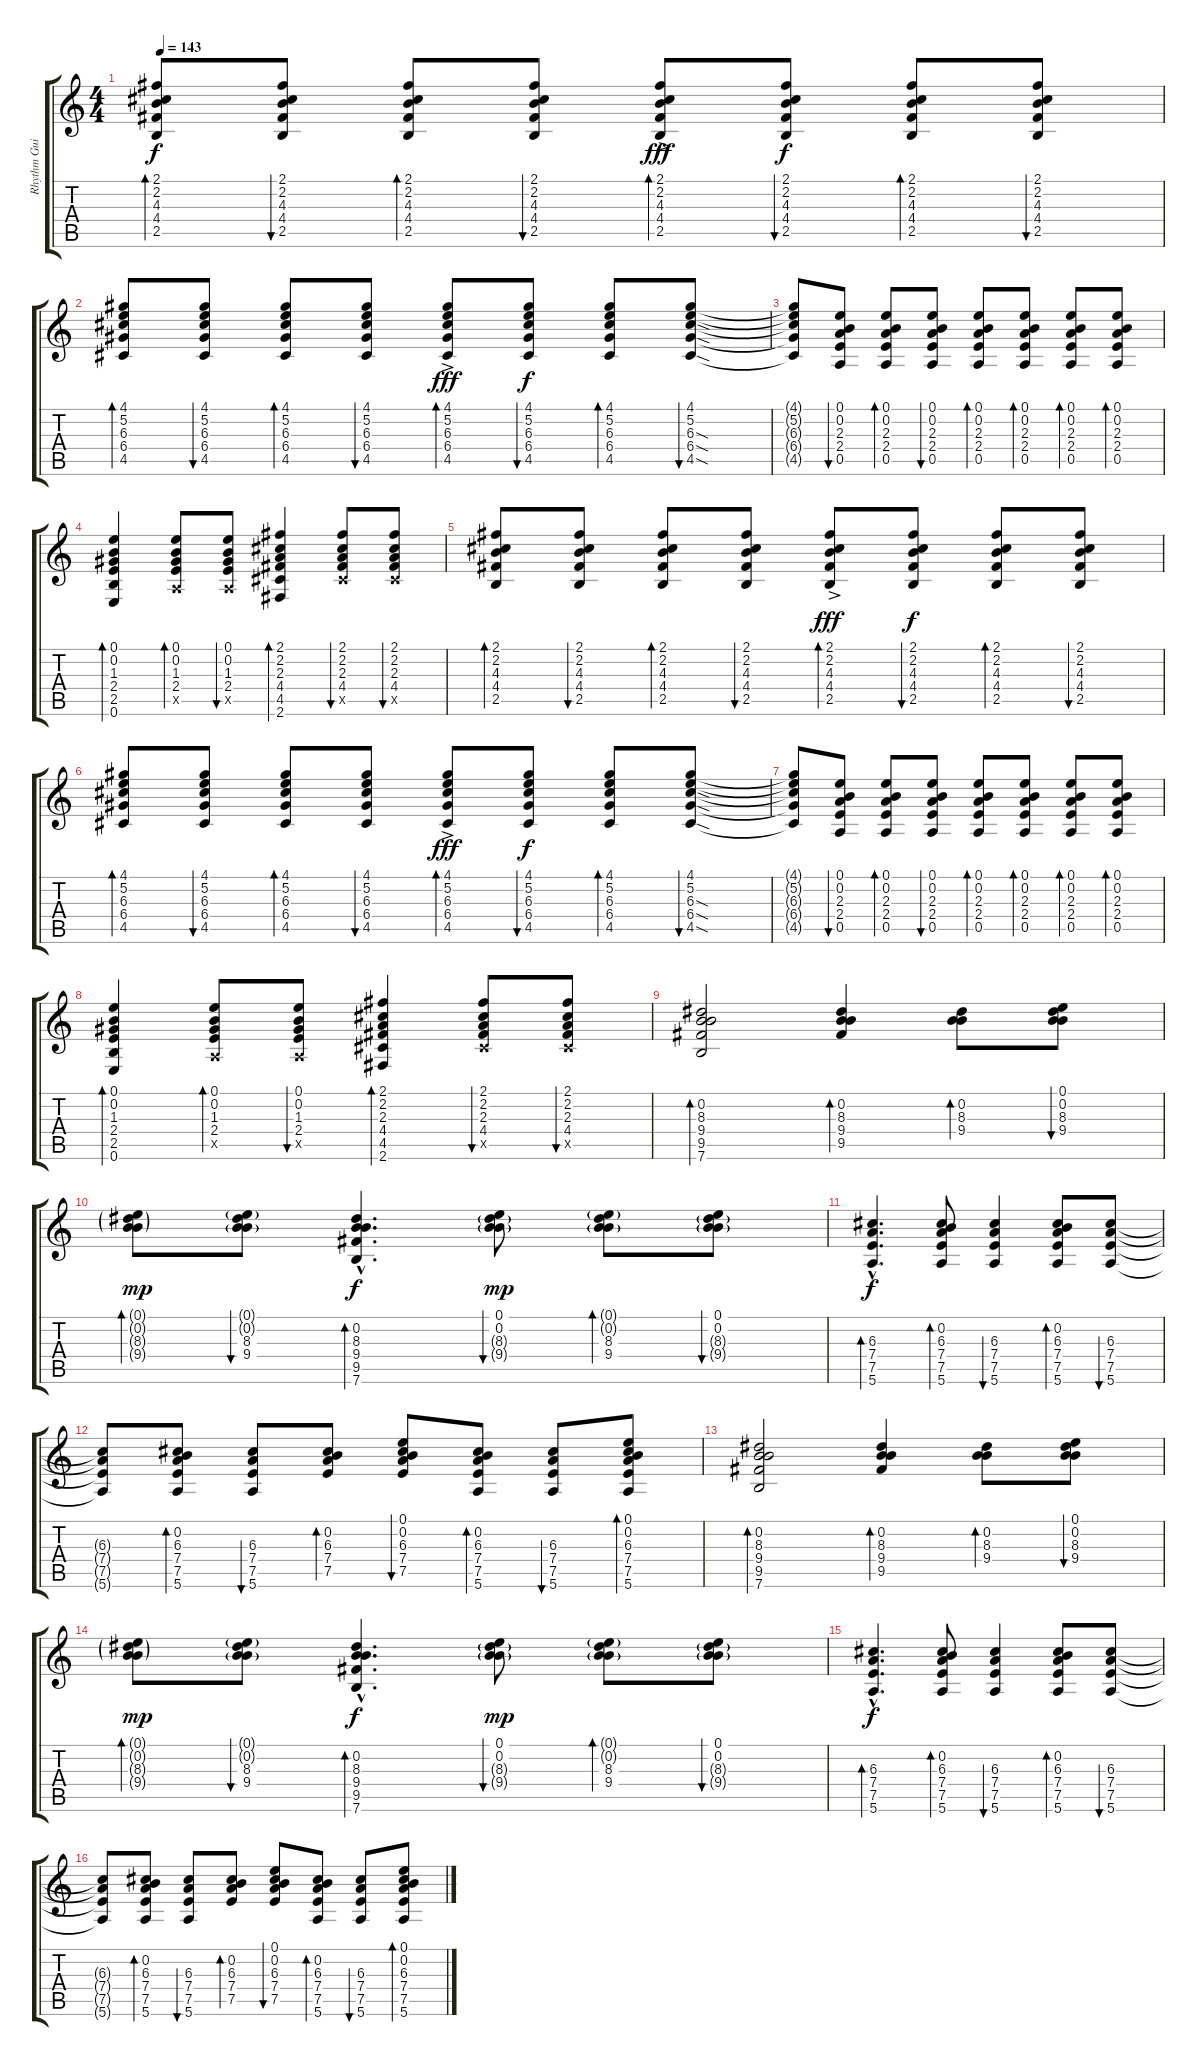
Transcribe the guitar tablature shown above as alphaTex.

\track ("Rhythm Guitar" "Rhythm Gui") {instrument acousticguitarsteel}
\staff {score tabs}
\tuning (E4 B3 G3 D3 A2 E2) {hide}
\ts (4 4)
\tempo 143
\clef g2
\ks c
(2.1 2.2 4.3 4.4 2.5).8{bd 30 dy f} (2.1 2.2 4.3 4.4 2.5).8{bu 30} (2.1 2.2 4.3 4.4 2.5).8{bd 30} (2.1 2.2 4.3 4.4 2.5).8{bu 30} (2.1 2.2 4.3{ac} 4.4 2.5).8{bd 30 dy fff} (2.1 2.2 4.3 4.4 2.5).8{bu 30 dy f} (2.1 2.2 4.3 4.4 2.5).8{bd 30} (2.1 2.2 4.3 4.4 2.5).8{bu 30} |
(4.1 5.2 6.3 6.4 4.5).8{bd 30} (4.1 5.2 6.3 6.4 4.5).8{bu 30} (4.1 5.2 6.3 6.4 4.5).8{bd 30} (4.1 5.2 6.3 6.4 4.5).8{bu 30} (4.1{ac} 5.2 6.3 6.4 4.5).8{bd 30 dy fff} (4.1 5.2 6.3 6.4 4.5).8{bu 30 dy f} (4.1 5.2 6.3 6.4 4.5).8{bd 30} (4.1 5.2 6.3{sod} 6.4{sod} 4.5{sod}).8{bu 30} |
(4.1{t} 5.2{t} 6.3{t} 6.4{t} 4.5{t}).8 (0.1 0.2 2.3 2.4 0.5).8{bu 30} (0.1 0.2 2.3 2.4 0.5).8{bd 30} (0.1 0.2 2.3 2.4 0.5).8{bu 30} (0.1 0.2 2.3 2.4 0.5).8{bd 30} (0.1 0.2 2.3 2.4 0.5).8{bd 30} (0.1 0.2 2.3 2.4 0.5).8{bd 30} (0.1 0.2 2.3 2.4 0.5).8{bd 30} |
(0.1 0.2 1.3 2.4 2.5 0.6).4{bd 30} (0.1 0.2 1.3 2.4 0.5{x}).8{bd 30} (0.1 0.2 1.3 2.4 0.5{x}).8{bu 30} (2.1 2.2 2.3 4.4 4.5 2.6).4{bd 30} (2.1 2.2 2.3 4.4 4.5{x}).8{bu 30} (2.1 2.2 2.3 4.4 4.5{x}).8{bu 30} |
(2.1 2.2 4.3 4.4 2.5).8{bd 30} (2.1 2.2 4.3 4.4 2.5).8{bu 30} (2.1 2.2 4.3 4.4 2.5).8{bd 30} (2.1 2.2 4.3 4.4 2.5).8{bu 30} (2.1 2.2 4.3{ac} 4.4 2.5).8{bd 30 dy fff} (2.1 2.2 4.3 4.4 2.5).8{bu 30 dy f} (2.1 2.2 4.3 4.4 2.5).8{bd 30} (2.1 2.2 4.3 4.4 2.5).8{bu 30} |
(4.1 5.2 6.3 6.4 4.5).8{bd 30} (4.1 5.2 6.3 6.4 4.5).8{bu 30} (4.1 5.2 6.3 6.4 4.5).8{bd 30} (4.1 5.2 6.3 6.4 4.5).8{bu 30} (4.1{ac} 5.2 6.3 6.4 4.5).8{bd 30 dy fff} (4.1 5.2 6.3 6.4 4.5).8{bu 30 dy f} (4.1 5.2 6.3 6.4 4.5).8{bd 30} (4.1 5.2 6.3{sod} 6.4{sod} 4.5{sod}).8{bu 30} |
(4.1{t} 5.2{t} 6.3{t} 6.4{t} 4.5{t}).8 (0.1 0.2 2.3 2.4 0.5).8{bu 30} (0.1 0.2 2.3 2.4 0.5).8{bd 30} (0.1 0.2 2.3 2.4 0.5).8{bu 30} (0.1 0.2 2.3 2.4 0.5).8{bd 30} (0.1 0.2 2.3 2.4 0.5).8{bd 30} (0.1 0.2 2.3 2.4 0.5).8{bd 30} (0.1 0.2 2.3 2.4 0.5).8{bd 30} |
(0.1 0.2 1.3 2.4 2.5 0.6).4{bd 30} (0.1 0.2 1.3 2.4 0.5{x}).8{bd 30} (0.1 0.2 1.3 2.4 0.5{x}).8{bu 30} (2.1 2.2 2.3 4.4 4.5 2.6).4{bd 30} (2.1 2.2 2.3 4.4 4.5{x}).8{bu 30} (2.1 2.2 2.3 4.4 4.5{x}).8{bu 30} |
(0.2 8.3 9.4 9.5 7.6).2{bd 30} (0.2 8.3 9.4 9.5).4{bd 30} (0.2 8.3 9.4).8{bd 30} (0.1 0.2 8.3 9.4).8{bu 30} |
(0.1{g} 0.2{g} 8.3{g} 9.4{g}).8{bd 30 dy mp} (0.1{g} 0.2{g} 8.3 9.4).8{bu 30} (0.2{hac} 8.3{hac} 9.4{hac} 9.5{hac} 7.6{hac}).4{d bd 30 dy f} (0.1 0.2 8.3{g} 9.4{g}).8{bu 30 dy mp} (0.1{g} 0.2{g} 8.3 9.4).8{bd 30} (0.1 0.2 8.3{g} 9.4{g}).8{bu 30} |
(6.3{hac} 7.4{hac} 7.5{hac} 5.6{hac}).4{d bd 30 dy f} (0.2 6.3 7.4 7.5 5.6).8{bd 30} (6.3 7.4 7.5 5.6).4{bu 30} (0.2 6.3 7.4 7.5 5.6).8{bd 30} (6.3 7.4 7.5 5.6).8{bu 30} |
(6.3{t} 7.4{t} 7.5{t} 5.6{t}).8 (0.2 6.3 7.4 7.5 5.6).8{bd 30} (6.3 7.4 7.5 5.6).8{bu 30} (0.2 6.3 7.4 7.5).8{bd 30} (0.1 0.2 6.3 7.4 7.5).8{bu 30} (0.2 6.3 7.4 7.5 5.6).8{bd 30} (6.3 7.4 7.5 5.6).8{bu 30} (0.1 0.2 6.3 7.4 7.5 5.6).8{bd 30} |
(0.2 8.3 9.4 9.5 7.6).2{bd 30} (0.2 8.3 9.4 9.5).4{bd 30} (0.2 8.3 9.4).8{bd 30} (0.1 0.2 8.3 9.4).8{bu 30} |
(0.1{g} 0.2{g} 8.3{g} 9.4{g}).8{bd 30 dy mp} (0.1{g} 0.2{g} 8.3 9.4).8{bu 30} (0.2{hac} 8.3{hac} 9.4{hac} 9.5{hac} 7.6{hac}).4{d bd 30 dy f} (0.1 0.2 8.3{g} 9.4{g}).8{bu 30 dy mp} (0.1{g} 0.2{g} 8.3 9.4).8{bd 30} (0.1 0.2 8.3{g} 9.4{g}).8{bu 30} |
(6.3{hac} 7.4{hac} 7.5{hac} 5.6{hac}).4{d bd 30 dy f} (0.2 6.3 7.4 7.5 5.6).8{bd 30} (6.3 7.4 7.5 5.6).4{bu 30} (0.2 6.3 7.4 7.5 5.6).8{bd 30} (6.3 7.4 7.5 5.6).8{bu 30} |
(6.3{t} 7.4{t} 7.5{t} 5.6{t}).8 (0.2 6.3 7.4 7.5 5.6).8{bd 30} (6.3 7.4 7.5 5.6).8{bu 30} (0.2 6.3 7.4 7.5).8{bd 30} (0.1 0.2 6.3 7.4 7.5).8{bu 30} (0.2 6.3 7.4 7.5 5.6).8{bd 30} (6.3 7.4 7.5 5.6).8{bu 30} (0.1 0.2 6.3 7.4 7.5 5.6).8{bd 30}
